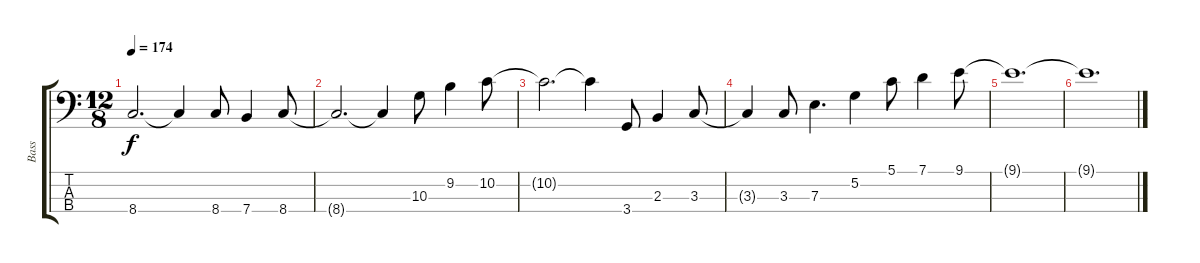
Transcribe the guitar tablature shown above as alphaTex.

\track ("Bass" "Bass") {instrument electricbassfinger}
\staff {score tabs}
\tuning (G2 D2 A1 E1) {hide}
\ts (12 8)
\tempo 174
\clef f4
\ks c
8.4{t}.2{d dy f} 8.4{t}.4 8.4.8 7.4.4 8.4.8 |
8.4{t}.2{d} 8.4{t}.4 10.3.8 9.2.4 10.2.8 |
10.2{t}.2{d} 10.2{t}.4 3.4.8 2.3.4 3.3.8 |
3.3{t}.4 3.3.8 7.3.4{d} 5.2.4 5.1.8 7.1.4 9.1.8 |
9.1{t}.1{d} |
9.1{t}.1{d}
